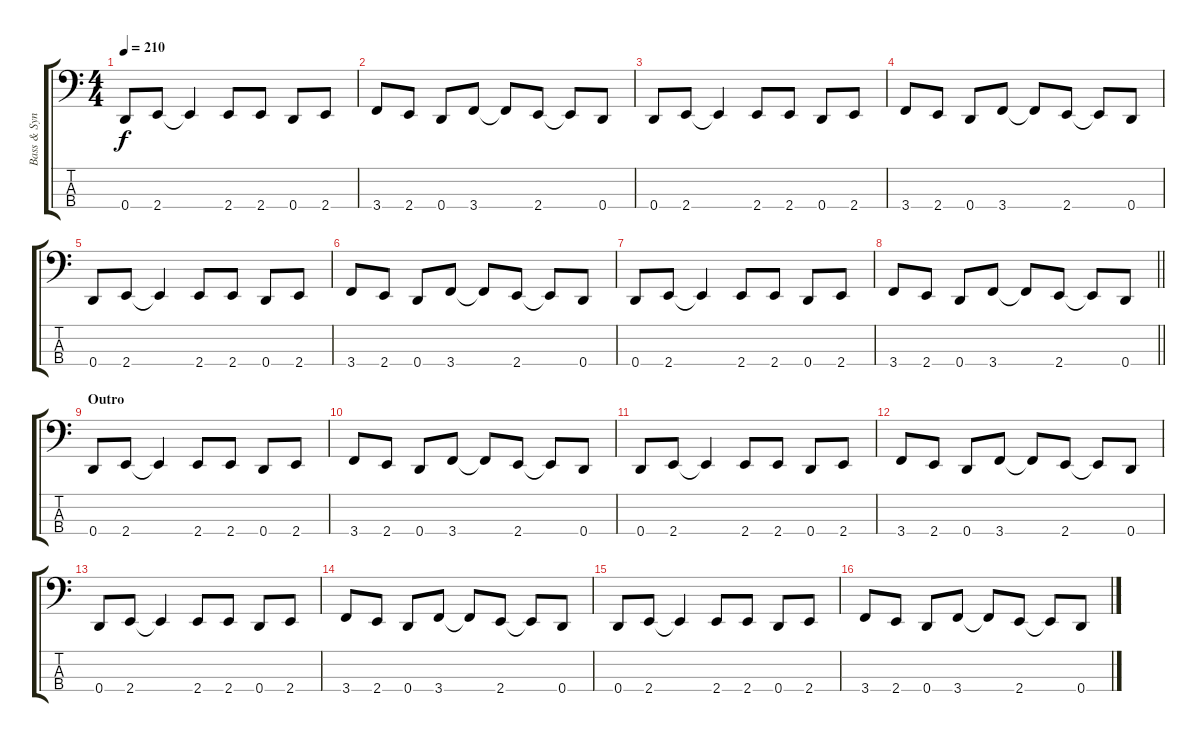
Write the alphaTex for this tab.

\track ("Bass & Synth Bass" "Bass & Syn") {instrument electricbasspick}
\staff {score tabs}
\tuning (G2 D2 A1 D1) {hide}
\ts (4 4)
\tempo 210
\clef f4
\ks c
0.4.8{dy f} 2.4.8 2.4{t}.4 2.4.8 2.4.8 0.4.8 2.4.8 |
3.4.8 2.4.8 0.4.8 3.4.8 3.4{t}.8 2.4.8 2.4{t}.8 0.4.8 |
0.4.8 2.4.8 2.4{t}.4 2.4.8 2.4.8 0.4.8 2.4.8 |
3.4.8 2.4.8 0.4.8 3.4.8 3.4{t}.8 2.4.8 2.4{t}.8 0.4.8 |
0.4.8 2.4.8 2.4{t}.4 2.4.8 2.4.8 0.4.8 2.4.8 |
3.4.8 2.4.8 0.4.8 3.4.8 3.4{t}.8 2.4.8 2.4{t}.8 0.4.8 |
0.4.8 2.4.8 2.4{t}.4 2.4.8 2.4.8 0.4.8 2.4.8 |
\barLineRight lightlight
3.4.8 2.4.8 0.4.8 3.4.8 3.4{t}.8 2.4.8 2.4{t}.8 0.4.8 |
\section ("" "Outro")
0.4.8 2.4.8 2.4{t}.4 2.4.8 2.4.8 0.4.8 2.4.8 |
3.4.8 2.4.8 0.4.8 3.4.8 3.4{t}.8 2.4.8 2.4{t}.8 0.4.8 |
0.4.8 2.4.8 2.4{t}.4 2.4.8 2.4.8 0.4.8 2.4.8 |
3.4.8 2.4.8 0.4.8 3.4.8 3.4{t}.8 2.4.8 2.4{t}.8 0.4.8 |
0.4.8 2.4.8 2.4{t}.4 2.4.8 2.4.8 0.4.8 2.4.8 |
3.4.8 2.4.8 0.4.8 3.4.8 3.4{t}.8 2.4.8 2.4{t}.8 0.4.8 |
0.4.8 2.4.8 2.4{t}.4 2.4.8 2.4.8 0.4.8 2.4.8 |
3.4.8 2.4.8 0.4.8 3.4.8 3.4{t}.8 2.4.8 2.4{t}.8 0.4.8
